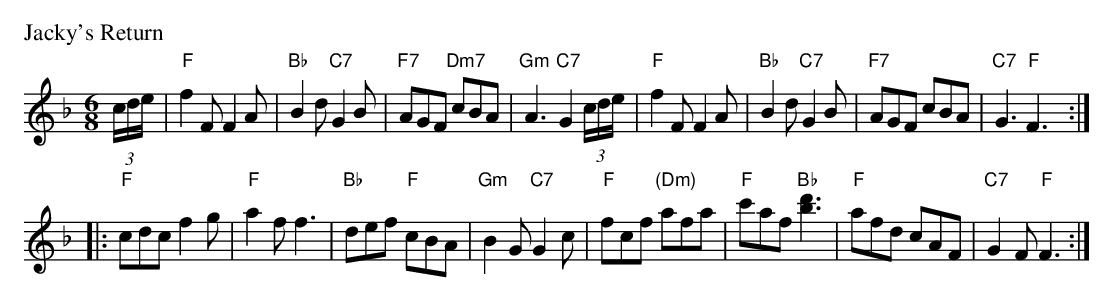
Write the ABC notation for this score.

X:1
P: Jacky's Return
M: 6/8
L: 1/8
K: F
(3c/d/e/ \
| "F"f2F F2A | "Bb"B2d "C7"G2B | "F7"AGF "Dm7"cBA | "Gm"A3 "C7"G2(3c/d/e/ \
| "F"f2F F2A | "Bb"B2d "C7"G2B | "F7"AGF      cBA | "C7"G3  "F"F3 :|
|: "F"cdc       f2g | "F"a2f      f3      | "Bb"def "F"cBA | "Gm"B2G "C7"G2c \
|  "F"fcf "(Dm)"afa | "F"c'af "Bb"[d'3b3] |  "F"afd    cAF | "C7"G2F "F"F3 :|
